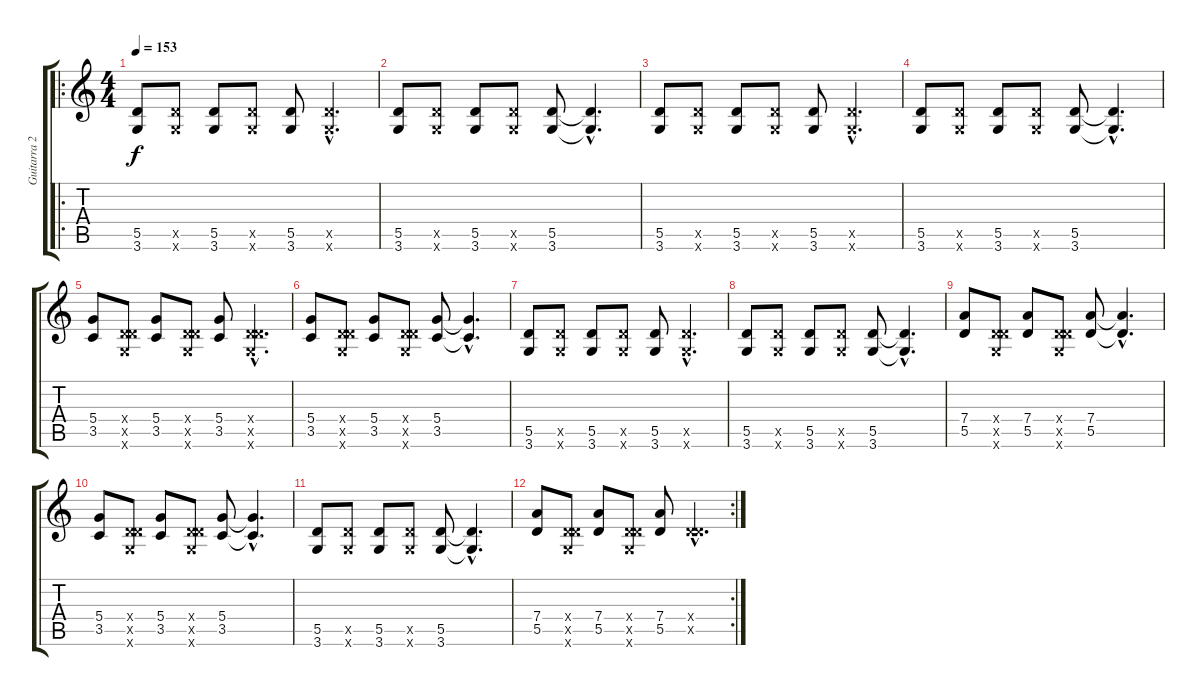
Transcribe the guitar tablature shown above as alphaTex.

\track ("Guitarra 2" "Guitarra 2") {instrument overdrivenguitar}
\staff {score tabs}
\tuning (E4 B3 G3 D3 A2 E2) {hide}
\ro
\ts (4 4)
\tempo 153
\clef g2
\ks c
(5.5 3.6).8{dy f instrument overdrivenguitar} (5.5{x} 3.6{x}).8 (5.5 3.6).8 (5.5{x} 3.6{x}).8 (5.5 3.6).8 (5.5{hac x} 3.6{hac x}).4{d} |
(5.5 3.6).8 (5.5{x} 3.6{x}).8 (5.5 3.6).8 (5.5{x} 3.6{x}).8 (5.5 3.6).8 (5.5{hac t} 3.6{hac t}).4{d} |
(5.5 3.6).8 (5.5{x} 3.6{x}).8 (5.5 3.6).8 (5.5{x} 3.6{x}).8 (5.5 3.6).8 (5.5{hac x} 3.6{hac x}).4{d} |
(5.5 3.6).8 (5.5{x} 3.6{x}).8 (5.5 3.6).8 (5.5{x} 3.6{x}).8 (5.5 3.6).8 (5.5{hac t} 3.6{hac t}).4{d} |
(5.4 3.5).8 (0.4{x} 5.5{x} 3.6{x}).8 (5.4 3.5).8 (0.4{x} 5.5{x} 3.6{x}).8 (5.4 3.5).8 (0.4{hac x} 5.5{hac x} 3.6{hac x}).4{d} |
(5.4 3.5).8 (0.4{x} 5.5{x} 3.6{x}).8 (5.4 3.5).8 (0.4{x} 5.5{x} 3.6{x}).8 (5.4 3.5).8 (5.4{hac t} 3.5{hac t}).4{d} |
(5.5 3.6).8 (5.5{x} 3.6{x}).8 (5.5 3.6).8 (5.5{x} 3.6{x}).8 (5.5 3.6).8 (5.5{hac x} 3.6{hac x}).4{d} |
(5.5 3.6).8 (5.5{x} 3.6{x}).8 (5.5 3.6).8 (5.5{x} 3.6{x}).8 (5.5 3.6).8 (5.5{hac t} 3.6{hac t}).4{d} |
(7.4 5.5).8 (0.4{x} 5.5{x} 3.6{x}).8 (7.4 5.5).8 (0.4{x} 5.5{x} 3.6{x}).8 (7.4 5.5).8 (7.4{hac t} 5.5{hac t}).4{d} |
(5.4 3.5).8 (0.4{x} 5.5{x} 3.6{x}).8 (5.4 3.5).8 (0.4{x} 5.5{x} 3.6{x}).8 (5.4 3.5).8 (5.4{hac t} 3.5{hac t}).4{d} |
(5.5 3.6).8 (5.5{x} 3.6{x}).8 (5.5 3.6).8 (5.5{x} 3.6{x}).8 (5.5 3.6).8 (5.5{hac t} 3.6{hac t}).4{d} |
\rc 2
(7.4 5.5).8 (0.4{x} 5.5{x} 3.6{x}).8 (7.4 5.5).8 (0.4{x} 5.5{x} 3.6{x}).8 (7.4 5.5).8 (0.4{hac x} 5.5{hac x}).4{d}
